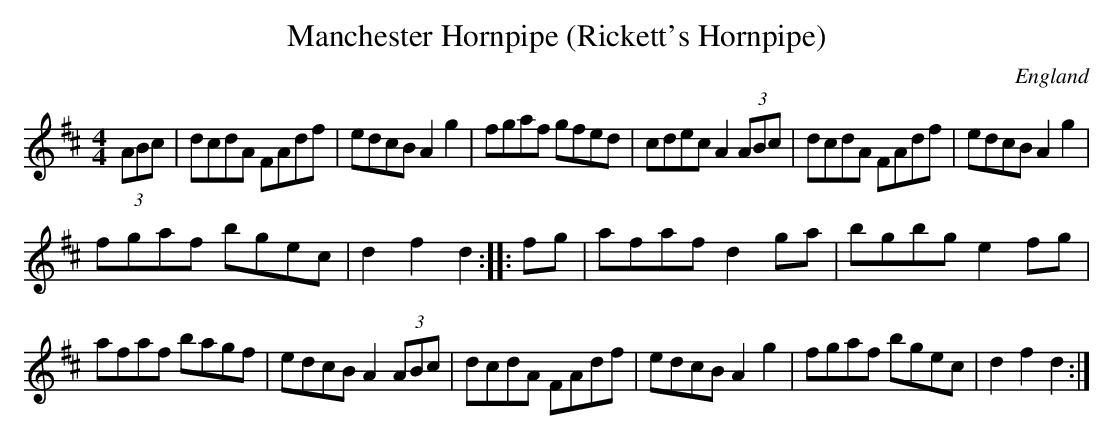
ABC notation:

X:1
T:Manchester Hornpipe (Rickett's Hornpipe)
M:4/4
O:England
O:Ireland
K:D major
(3ABc|\
dcdA FAdf|edcB A2g2|fgaf gfed|cdec A2(3ABc|\
dcdA FAdf|edcB A2g2|
fgaf bgec|d2f2 d2::\
fg|\
afaf d2ga|bgbg e2fg|
afaf bagf|edcB A2(3ABc|\
dcdA FAdf|edcB A2g2|fgaf bgec|d2f2 d2:|
